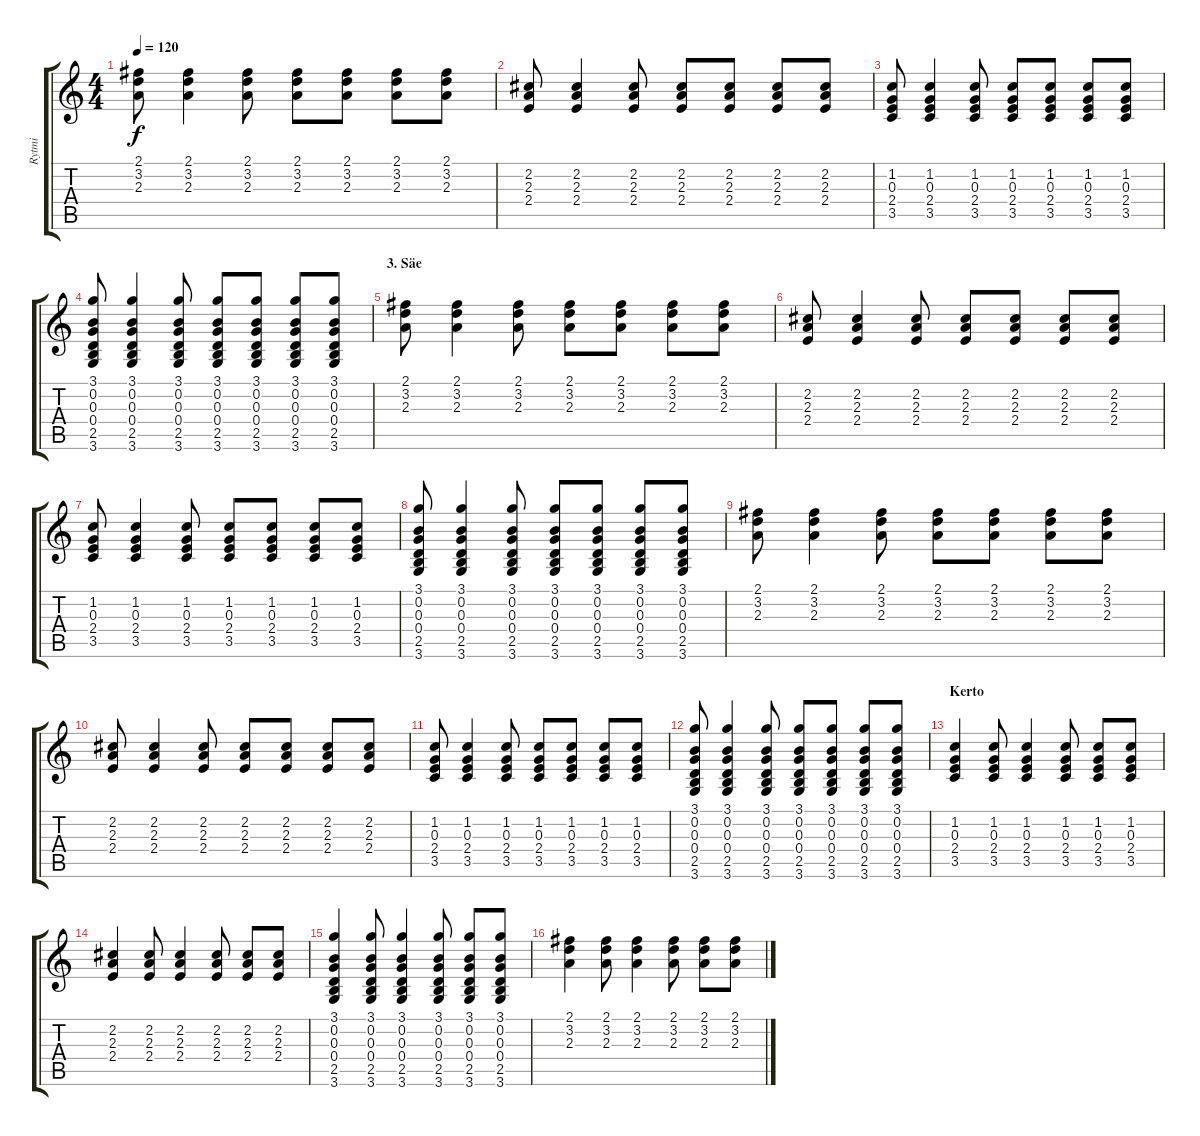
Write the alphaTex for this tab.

\track ("Rytmi" "Rytmi") {instrument distortionguitar}
\staff {score tabs}
\tuning (E4 B3 G3 D3 A2 E2) {hide}
\ts (4 4)
\tempo 120
\clef g2
\ks c
(2.1 3.2 2.3).8{dy f} (2.1 3.2 2.3).4 (2.1 3.2 2.3).8 (2.1 3.2 2.3).8 (2.1 3.2 2.3).8 (2.1 3.2 2.3).8 (2.1 3.2 2.3).8 |
(2.2 2.3 2.4).8 (2.2 2.3 2.4).4 (2.2 2.3 2.4).8 (2.2 2.3 2.4).8 (2.2 2.3 2.4).8 (2.2 2.3 2.4).8 (2.2 2.3 2.4).8 |
(1.2 0.3 2.4 3.5).8 (1.2 0.3 2.4 3.5).4 (1.2 0.3 2.4 3.5).8 (1.2 0.3 2.4 3.5).8 (1.2 0.3 2.4 3.5).8 (1.2 0.3 2.4 3.5).8 (1.2 0.3 2.4 3.5).8 |
(3.1 0.2 0.3 0.4 2.5 3.6).8 (3.1 0.2 0.3 0.4 2.5 3.6).4 (3.1 0.2 0.3 0.4 2.5 3.6).8 (3.1 0.2 0.3 0.4 2.5 3.6).8 (3.1 0.2 0.3 0.4 2.5 3.6).8 (3.1 0.2 0.3 0.4 2.5 3.6).8 (3.1 0.2 0.3 0.4 2.5 3.6).8 |
\section ("" "3. Säe")
(2.1 3.2 2.3).8 (2.1 3.2 2.3).4 (2.1 3.2 2.3).8 (2.1 3.2 2.3).8 (2.1 3.2 2.3).8 (2.1 3.2 2.3).8 (2.1 3.2 2.3).8 |
(2.2 2.3 2.4).8 (2.2 2.3 2.4).4 (2.2 2.3 2.4).8 (2.2 2.3 2.4).8 (2.2 2.3 2.4).8 (2.2 2.3 2.4).8 (2.2 2.3 2.4).8 |
(1.2 0.3 2.4 3.5).8 (1.2 0.3 2.4 3.5).4 (1.2 0.3 2.4 3.5).8 (1.2 0.3 2.4 3.5).8 (1.2 0.3 2.4 3.5).8 (1.2 0.3 2.4 3.5).8 (1.2 0.3 2.4 3.5).8 |
(3.1 0.2 0.3 0.4 2.5 3.6).8 (3.1 0.2 0.3 0.4 2.5 3.6).4 (3.1 0.2 0.3 0.4 2.5 3.6).8 (3.1 0.2 0.3 0.4 2.5 3.6).8 (3.1 0.2 0.3 0.4 2.5 3.6).8 (3.1 0.2 0.3 0.4 2.5 3.6).8 (3.1 0.2 0.3 0.4 2.5 3.6).8 |
(2.1 3.2 2.3).8 (2.1 3.2 2.3).4 (2.1 3.2 2.3).8 (2.1 3.2 2.3).8 (2.1 3.2 2.3).8 (2.1 3.2 2.3).8 (2.1 3.2 2.3).8 |
(2.2 2.3 2.4).8 (2.2 2.3 2.4).4 (2.2 2.3 2.4).8 (2.2 2.3 2.4).8 (2.2 2.3 2.4).8 (2.2 2.3 2.4).8 (2.2 2.3 2.4).8 |
(1.2 0.3 2.4 3.5).8 (1.2 0.3 2.4 3.5).4 (1.2 0.3 2.4 3.5).8 (1.2 0.3 2.4 3.5).8 (1.2 0.3 2.4 3.5).8 (1.2 0.3 2.4 3.5).8 (1.2 0.3 2.4 3.5).8 |
(3.1 0.2 0.3 0.4 2.5 3.6).8 (3.1 0.2 0.3 0.4 2.5 3.6).4 (3.1 0.2 0.3 0.4 2.5 3.6).8 (3.1 0.2 0.3 0.4 2.5 3.6).8 (3.1 0.2 0.3 0.4 2.5 3.6).8 (3.1 0.2 0.3 0.4 2.5 3.6).8 (3.1 0.2 0.3 0.4 2.5 3.6).8 |
\section ("" "Kerto")
(1.2 0.3 2.4 3.5).4 (1.2 0.3 2.4 3.5).8 (1.2 0.3 2.4 3.5).4 (1.2 0.3 2.4 3.5).8 (1.2 0.3 2.4 3.5).8 (1.2 0.3 2.4 3.5).8 |
(2.2 2.3 2.4).4 (2.2 2.3 2.4).8 (2.2 2.3 2.4).4 (2.2 2.3 2.4).8 (2.2 2.3 2.4).8 (2.2 2.3 2.4).8 |
(3.1 0.2 0.3 0.4 2.5 3.6).4 (3.1 0.2 0.3 0.4 2.5 3.6).8 (3.1 0.2 0.3 0.4 2.5 3.6).4 (3.1 0.2 0.3 0.4 2.5 3.6).8 (3.1 0.2 0.3 0.4 2.5 3.6).8 (3.1 0.2 0.3 0.4 2.5 3.6).8 |
(2.1 3.2 2.3).4 (2.1 3.2 2.3).8 (2.1 3.2 2.3).4 (2.1 3.2 2.3).8 (2.1 3.2 2.3).8 (2.1 3.2 2.3).8
